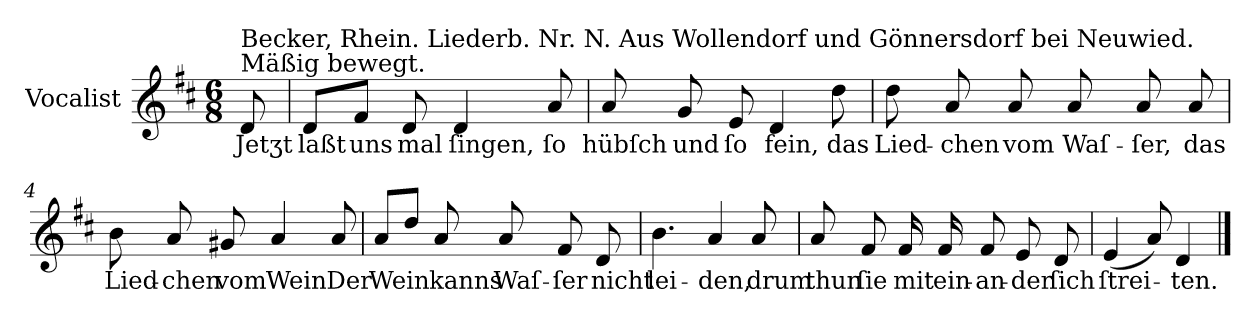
**kern	**text
*part1	*part1
*staff1	*staff1
*I"Vocalist	*
*k[f#c#]	*
*D:	*
*M6/8	*
=	=
!LO:TX:a:t=Mäßig bewegt.	!
!LO:TX:a:t=Becker, Rhein. Liederb. Nr. N. Aus Wollendorf und Gönnersdorf bei Neuwied.	!
8d	Jetʒt
=1	=1
8dL	laßt
8f#J	uns
8d	mal
4d	ſingen,
8a	ſo
=2	=2
8a	hübſch
8g	und
8e	ſo
4d	fein,
8dd	das
=3	=3
8dd	Lied-
8a	-chen
8a	vom
8a	Waſ-
8a	-ſer,
8a	das
=4	=4
8b	Lied-
8a	-chen
8g#X	vom
4a	Wein
8a	Der
=5	=5
8a/L	Wein
8ddJ	.
8a	kanns
8a	Waſ-
8f#	-ſer
8d	nicht
=6	=6
4.b	lei-
4a	-den,
8a	drum
=7	=7
8a	thun
8f#	ſie
16f#	mit
16f#	ein-
8f#	-an-
8e	-der
8d	ſich
=8	=8
(4e	ſtrei-
8a)	.
4d	-ten.
==	==
*-	*-
